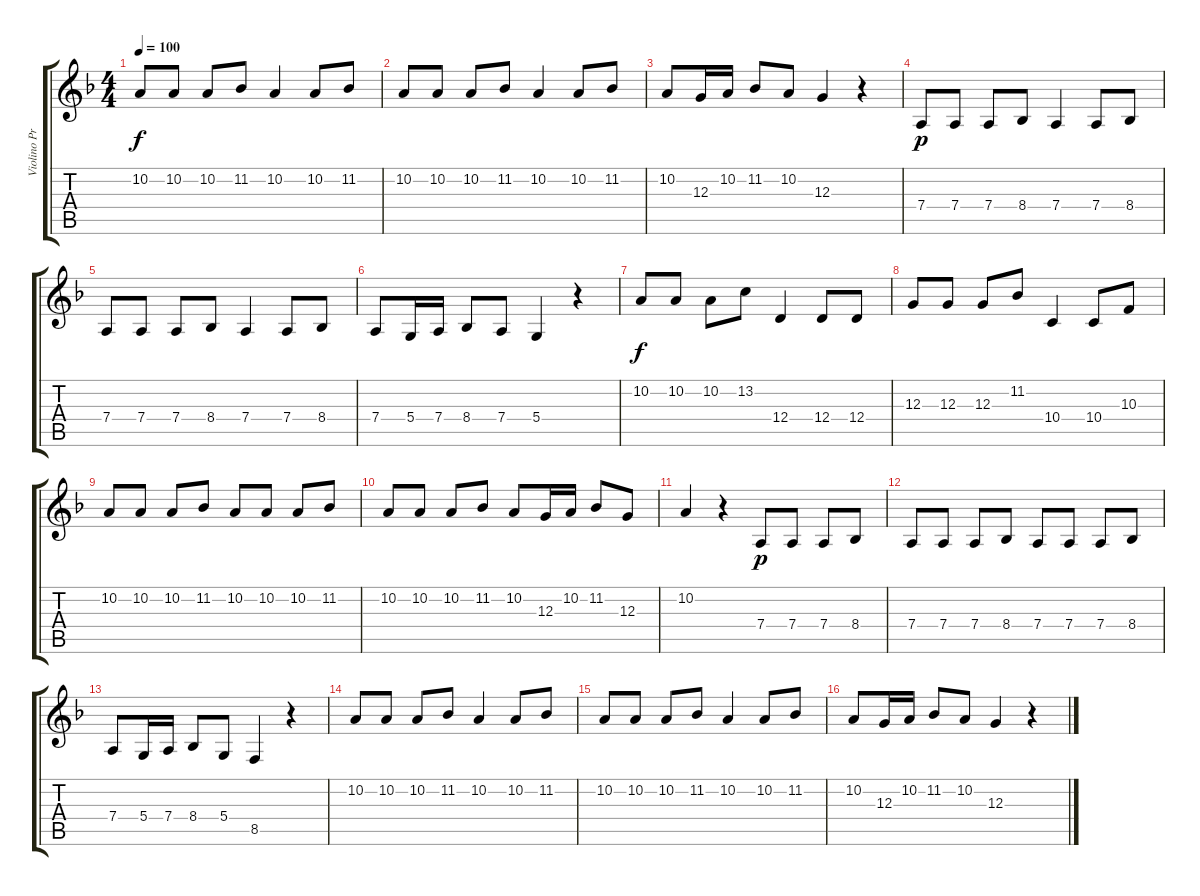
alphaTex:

\track ("Violino Principale" "Violino Pr") {instrument violin}
\staff {score tabs}
\tuning (E4 B3 G3 D3 A2 E2) {hide}
\ts (4 4)
\tempo 100
\clef g2
\ks f
10.2.8{dy f instrument violin} 10.2.8 10.2.8 11.2.8 10.2.4 10.2.8 11.2.8 |
10.2.8 10.2.8 10.2.8 11.2.8 10.2.4 10.2.8 11.2.8 |
10.2.8 12.3.16 10.2.16 11.2.8 10.2.8 12.3.4 r.4 |
7.4.8{dy p} 7.4.8 7.4.8 8.4.8 7.4.4 7.4.8 8.4.8 |
7.4.8 7.4.8 7.4.8 8.4.8 7.4.4 7.4.8 8.4.8 |
7.4.8 5.4.16 7.4.16 8.4.8 7.4.8 5.4.4 r.4 |
10.2.8{dy f} 10.2.8 10.2.8 13.2.8 12.4.4 12.4.8 12.4.8 |
12.3.8 12.3.8 12.3.8 11.2.8 10.4.4 10.4.8 10.3.8 |
10.2.8 10.2.8 10.2.8 11.2.8 10.2.8 10.2.8 10.2.8 11.2.8 |
10.2.8 10.2.8 10.2.8 11.2.8 10.2.8 12.3.16 10.2.16 11.2.8 12.3.8 |
10.2.4 r.4 7.4.8{dy p} 7.4.8 7.4.8 8.4.8 |
7.4.8 7.4.8 7.4.8 8.4.8 7.4.8 7.4.8 7.4.8 8.4.8 |
7.4.8 5.4.16 7.4.16 8.4.8 5.4.8 8.5.4 r.4 |
10.2.8 10.2.8 10.2.8 11.2.8 10.2.4 10.2.8 11.2.8 |
10.2.8 10.2.8 10.2.8 11.2.8 10.2.4 10.2.8 11.2.8 |
10.2.8 12.3.16 10.2.16 11.2.8 10.2.8 12.3.4 r.4
